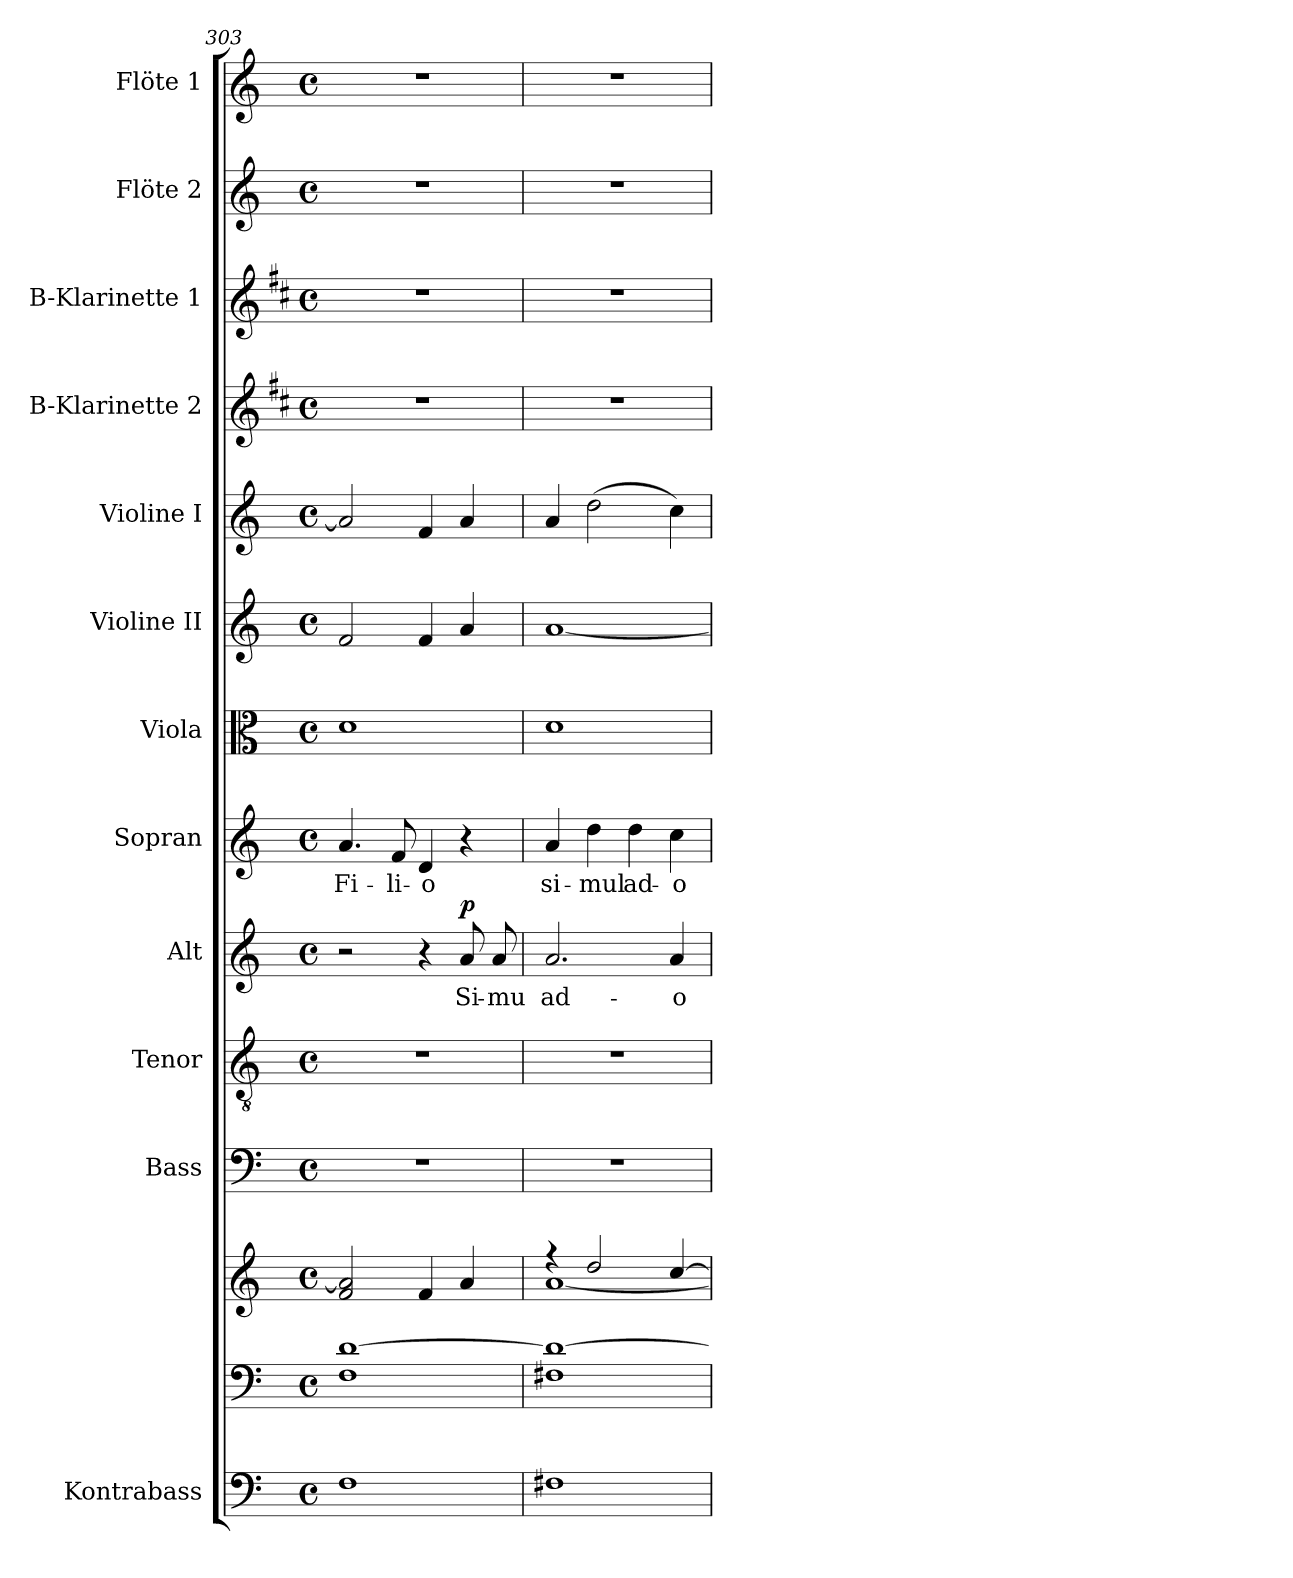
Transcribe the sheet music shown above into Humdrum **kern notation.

**kern	**kern	**kern	**kern	**kern	**kern	**text	**dynam	**kern	**text	**kern	**kern	**kern	**kern	**kern	**kern	**kern
*part13	*part12	*part12	*part11	*part10	*part9	*part9	*part9	*part8	*part8	*part7	*part6	*part5	*part4	*part3	*part2	*part1
*staff14	*staff13	*staff12	*staff11	*staff10	*staff9	*staff9	*staff9	*staff8	*staff8	*staff7	*staff6	*staff5	*staff4	*staff3	*staff2	*staff1
*I"Kontrabass	*	*	*I"Bass	*I"Tenor	*I"Alt	*	*	*I"Sopran	*	*I"Viola	*I"Violine II	*I"Violine I	*I"B-Klarinette 2	*I"B-Klarinette 1	*I"Flöte 2	*I"Flöte 1
*I'Kb.	*	*	*I'B.	*I'T.	*I'A.	*	*	*I'S.	*	*I'Vla.	*I'Vl. II	*I'Vl. I	*I'B Kl. 2	*I'B Kl. 1	*I'Fl. 2	*I'Fl. 1
*clefF4	*clefF4	*clefG2	*clefF4	*clefGv2	*clefG2	*	*	*clefG2	*	*clefC3	*clefG2	*clefG2	*clefG2	*clefG2	*clefG2	*clefG2
*ITrd7c12	*	*	*	*	*	*	*	*	*	*	*	*	*ITrd1c2	*ITrd1c2	*	*
*k[]	*k[]	*k[]	*k[]	*k[]	*k[]	*	*	*k[]	*	*k[]	*k[]	*k[]	*k[]	*k[]	*k[]	*k[]
*C:	*C:	*C:	*C:	*C:	*C:	*	*	*C:	*	*C:	*C:	*C:	*C:	*C:	*C:	*C:
*M4/4	*M4/4	*M4/4	*M4/4	*M4/4	*M4/4	*	*	*M4/4	*	*M4/4	*M4/4	*M4/4	*M4/4	*M4/4	*M4/4	*M4/4
*met(c)	*met(c)	*met(c)	*met(c)	*met(c)	*met(c)	*	*	*met(c)	*	*met(c)	*met(c)	*met(c)	*met(c)	*met(c)	*met(c)	*met(c)
=303	=303	=303	=303	=303	=303	=303	=303	=303	=303	=303	=303	=303	=303	=303	=303	=303
*	*^	*	*	*	*	*	*	*	*	*	*	*	*	*	*	*
!	!	!	!	!	!	!	!	!	!	!LO:LY:b	!	!	!	!	!	!	!
1FF	[>1d	1F	2f/ 2a/]	1r	1r	2r	.	.	4.a/	Fi-	1d	2f/	2a/]	1r	1r	1r	1r
!	!	!	!	!	!	!	!	!	!	!LO:LY:b	!	!	!	!	!	!	!
.	.	.	.	.	.	.	.	.	8f/	-li-	.	.	.	.	.	.	.
!	!	!	!	!	!	!	!	!	!	!LO:LY:b	!	!	!	!	!	!	!
.	.	.	4f/	.	.	4r	.	.	4d/	-o	.	4f/	4f/	.	.	.	.
!	!	!	!	!	!	!	!LO:LY:b	!LO:DY:a	!	!	!	!	!	!	!	!	!
.	.	.	4a/	.	.	8a/	Si-	p	4r	.	.	4a/	4a/	.	.	.	.
!	!	!	!	!	!	!	!LO:LY:b	!	!	!	!	!	!	!	!	!	!
.	.	.	.	.	.	8a/	-mu	.	.	.	.	.	.	.	.	.	.
!!LO:PB:g=z
=304	=304	=304	=304	=304	=304	=304	=304	=304	=304	=304	=304	=304	=304	=304	=304	=304	=304
*	*	*	*^	*	*	*	*	*	*	*	*	*	*	*	*	*	*
!	!	!	!	!	!	!	!	!LO:LY:b	!	!	!LO:LY:b	!	!	!	!	!	!	!
1FF#X	1d_	1F#X	4rff	[<1a	1r	1r	2.a/	ad-	.	4a/	si-	1d	[1a	4a/	1r	1r	1r	1r
!	!	!	!	!	!	!	!	!	!	!	!LO:LY:b	!	!	!	!	!	!	!
.	.	.	2dd/	.	.	.	.	.	.	4dd\	-mul	.	.	(>2dd\	.	.	.	.
!	!	!	!	!	!	!	!	!	!	!	!LO:LY:b	!	!	!	!	!	!	!
.	.	.	.	.	.	.	.	.	.	4dd\	ad-	.	.	.	.	.	.	.
!	!	!	!	!	!	!	!	!LO:LY:b	!	!	!LO:LY:b	!	!	!	!	!	!	!
.	.	.	[>4cc/	.	.	.	4a/	-o-	.	4cc\	-o-	.	.	4cc\)	.	.	.	.
*	*v	*v	*	*	*	*	*	*	*	*	*	*	*	*	*	*	*	*
*	*	*v	*v	*	*	*	*	*	*	*	*	*	*	*	*	*	*
=	=	=	=	=	=	=	=	=	=	=	=	=	=	=	=	=
*-	*-	*-	*-	*-	*-	*-	*-	*-	*-	*-	*-	*-	*-	*-	*-	*-
